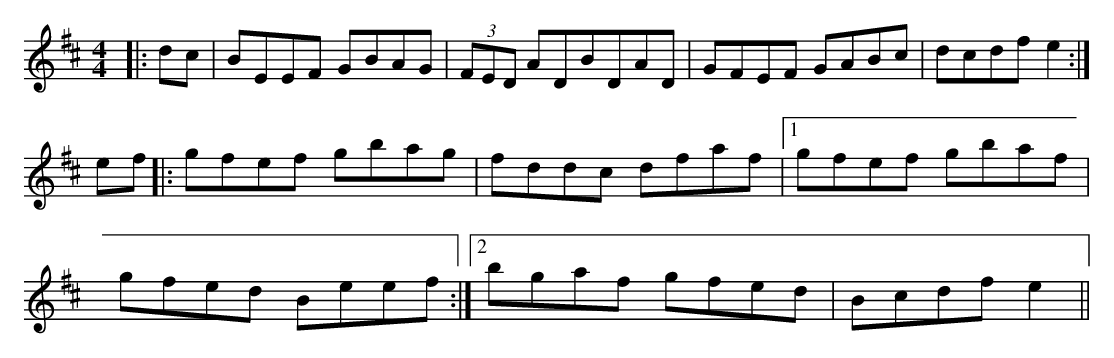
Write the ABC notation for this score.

X:1
M:4/4
K:D
|:dc|BEEF GBAG|(3FED ADBDAD|GFEF GABc|dcdf e2:|
ef|:gfef gbag|fddc dfaf|1 gfef gbaf|
gfed Beef:|2 bgaf gfed|Bcdf e2||
